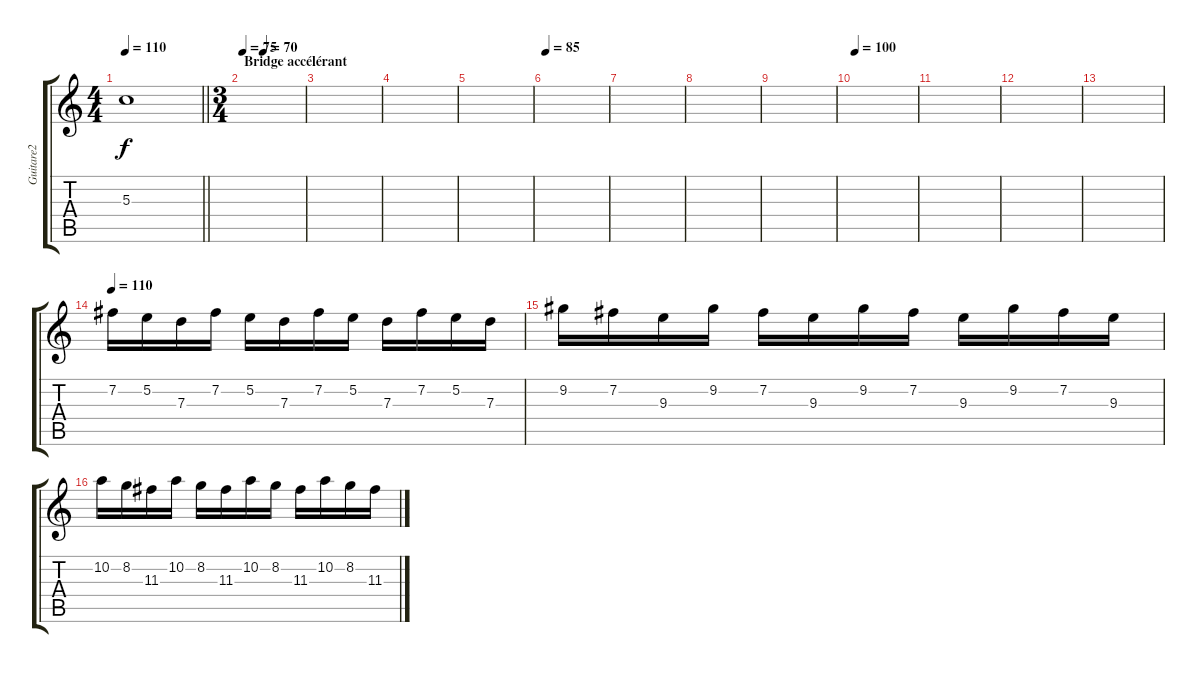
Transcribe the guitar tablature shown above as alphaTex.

\track ("Guitare2" "Guitare2") {instrument overdrivenguitar}
\staff {score tabs}
\tuning (E4 B3 G3 D3 A2 E2) {hide}
\ts (4 4)
\tempo 110
\clef g2
\barLineRight lightlight
\ks c
5.3{t}.1{dy f} |
\ts (3 4)
\section ("" "Bridge accélérant")
\tempo 75
\tempo (70 0.3333333333333333)
|
|
|
|
\tempo 85
|
|
|
|
\tempo 100
|
|
|
|
\tempo 110
7.2.16 5.2.16 7.3.16 7.2.16 5.2.16 7.3.16 7.2.16 5.2.16 7.3.16 7.2.16 5.2.16 7.3.16 |
9.2.16 7.2.16 9.3.16 9.2.16 7.2.16 9.3.16 9.2.16 7.2.16 9.3.16 9.2.16 7.2.16 9.3.16 |
10.2.16 8.2.16 11.3.16 10.2.16 8.2.16 11.3.16 10.2.16 8.2.16 11.3.16 10.2.16 8.2.16 11.3.16
